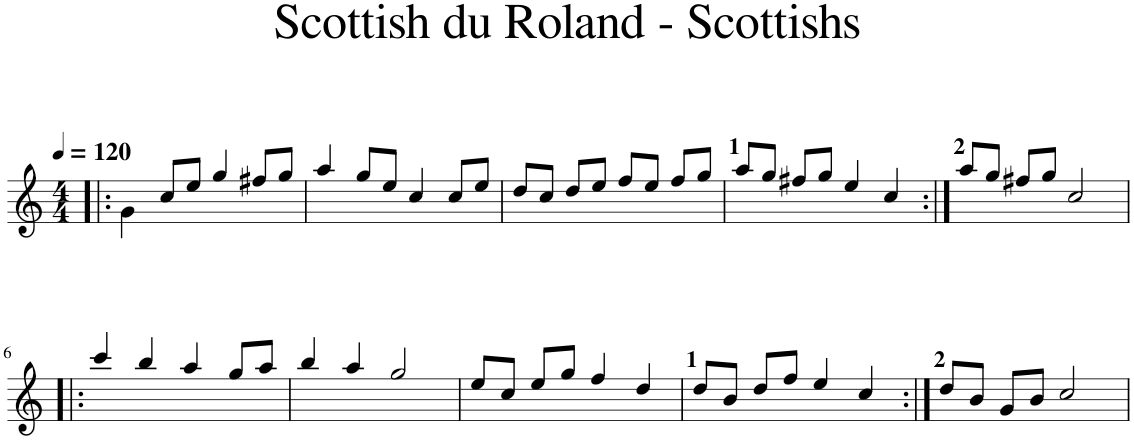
**kern
*part1
*staff1
*I"Accordeon
*I'Acc
*clefG2
*k[]
*M4/4
*MM120
=1!|:
*^
4ryy	4g\
8cc/L	2.ryy
8ee/J	.
4gg/	.
8ff#X/L	.
8gg/J	.
*v	*v
=2
4aa/
8gg/L
8ee/J
4cc/
8cc/L
8ee/J
=3
8dd/L
8cc/J
8dd/L
8ee/J
8ff/L
8ee/J
8ff/L
8gg/J
=4
8aa/L
8gg/J
8ff#X/L
8gg/J
4ee/
4cc/
=5:|!
8aa/L
8gg/J
8ff#X/L
8gg/J
2cc/
!!LO:LB:g=z
=6!|:
4ccc/
4bb/
4aa/
8gg/L
8aa/J
=7
4bb/
4aa/
2gg/
=8
8ee/L
8cc/J
8ee/L
8gg/J
4ff/
4dd/
=9
8dd/L
8b/J
8dd/L
8ff/J
4ee/
4cc/
=10:|!
8dd/L
8b/J
8g/L
8b/J
2cc/
=
*-
